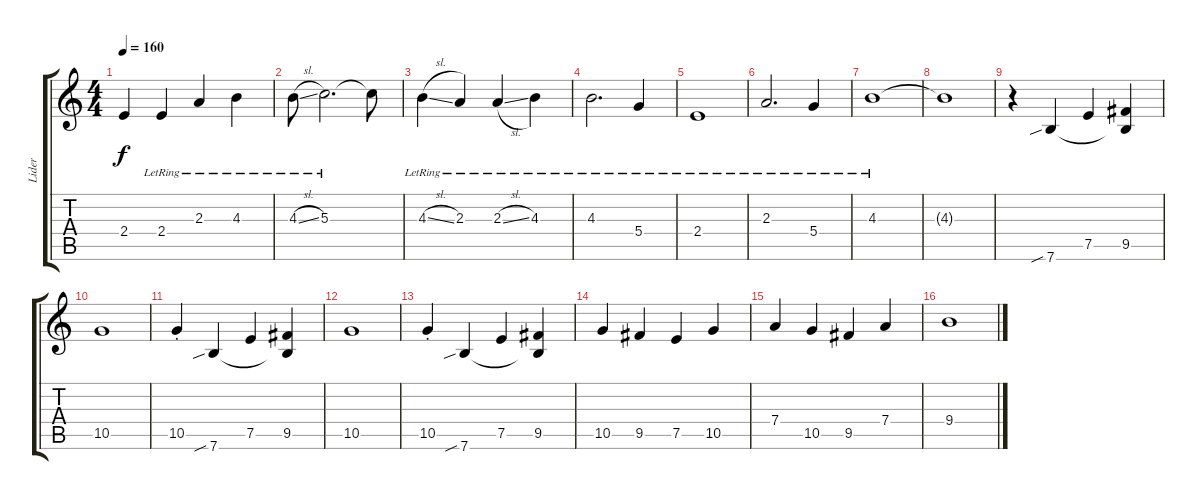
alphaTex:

\track ("Lider" "Lider") {instrument electricguitarjazz}
\staff {score tabs}
\tuning (E4 B3 G3 D3 A2 E2) {hide}
\ts (4 4)
\tempo 160
\clef g2
\ks c
2.4{t}.4{dy f} 2.4{lr}.4 2.3{lr}.4 4.3{lr}.4 |
4.3{sl lr}.8 5.3{lr}.2{d} 5.3{t}.8 |
4.3{sl lr}.4 2.3{lr}.4 2.3{sl lr}.4 4.3{lr}.4 |
4.3{lr}.2{d} 5.4{lr}.4 |
2.4{lr}.1 |
2.3{lr}.2{d} 5.4{lr}.4 |
4.3{lr}.1 |
4.3{t}.1 |
r.4{instrument distortionguitar} 7.6{sib}.4 7.5.4 (9.5 7.6{t}).4 |
10.5.1 |
10.5{st}.4 7.6{sib}.4 7.5.4 (9.5 7.6{t}).4 |
10.5.1 |
10.5{st}.4 7.6{sib}.4 7.5.4 (9.5 7.6{t}).4 |
10.5.4 9.5.4 7.5.4 10.5.4 |
7.4.4 10.5.4 9.5.4 7.4.4 |
9.4.1
